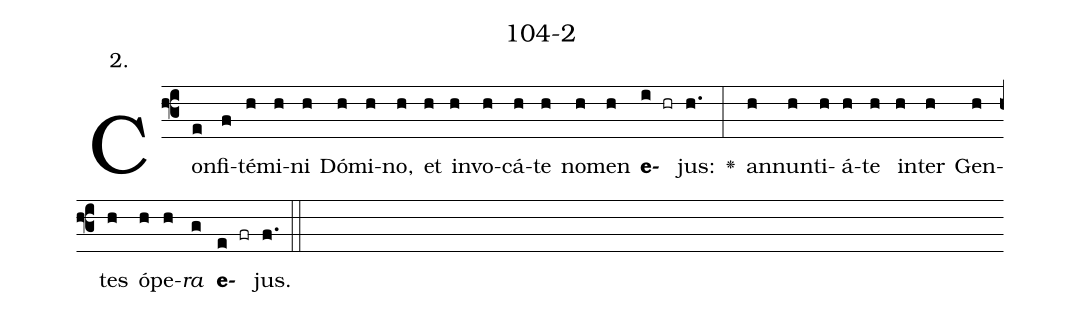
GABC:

name: 104-2;
annotation: 2.;
%%
(f3)Con(e)fi(f)té(h)mi(h)ni(h) Dó(h)mi(h)no,(h) et(h) in(h)vo(h)cá(h)te(h) no(h)men(h) <b>e</b>(i hr)jus:(h.) <v>\greheightstar</v>(:) an(h)nun(h)ti(h)á(h)te(h) in(h)ter(h) Gen(h)tes(h) ó(h)pe(h)<i>ra</i>(g) <b>e</b>(e fr)jus.(f.) (::)


%E(h) u(h) o(h) u(g) a(e) e.(f.) (::)
